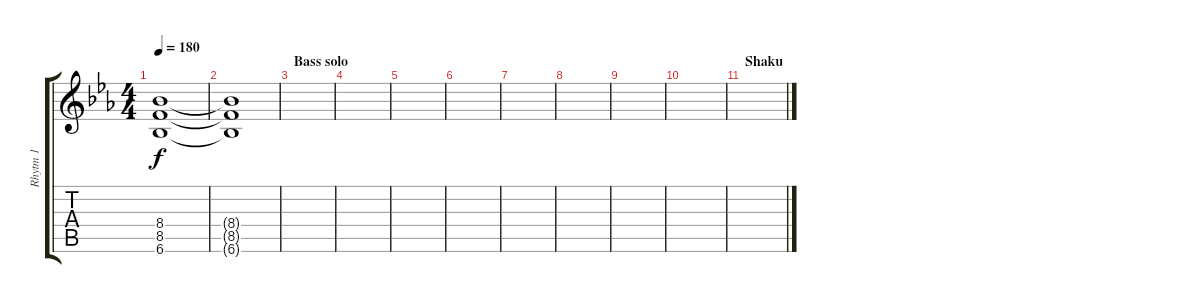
\track ("Rhytm 1" "Rhytm 1") {instrument overdrivenguitar}
\staff {score tabs}
\tuning (E4 B3 G3 D3 A2 E2) {hide}
\ts (4 4)
\tempo 180
\clef g2
\ks eb
(8.4 8.5 6.6).1{dy f} |
(8.4{t} 8.5{t} 6.6{t}).1 |
\section ("" "Bass solo")
|
|
|
|
|
|
|
|
\section ("" "Shaku")
